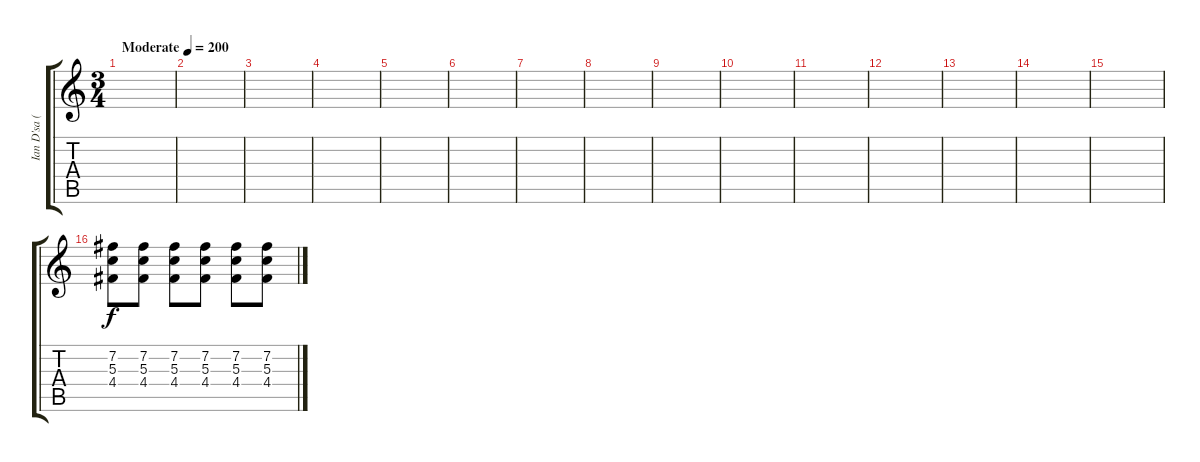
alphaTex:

\track ("Ian D'sa (Distortion)" "Ian D'sa (") {instrument distortionguitar}
\staff {score tabs}
\tuning (E4 B3 G3 D3 A2 D2) {hide}
\ts (3 4)
\tempo (200 "Moderate")
\clef g2
\ks c
|
|
|
|
|
|
|
|
|
|
|
|
|
|
|
(7.2 5.3 4.4).8 (7.2 5.3 4.4).8 (7.2 5.3 4.4).8 (7.2 5.3 4.4).8 (7.2 5.3 4.4).8 (7.2 5.3 4.4).8
